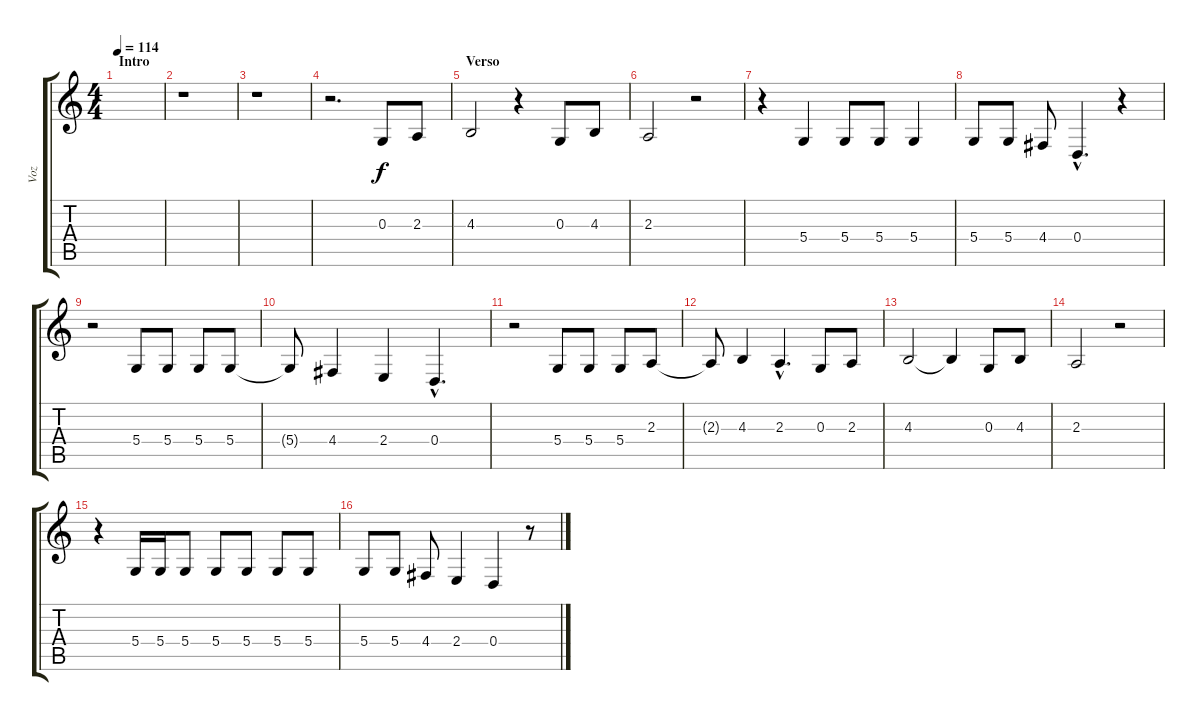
\track ("Voz" "Voz") {instrument clarinet}
\staff {score tabs}
\tuning (E4 B3 G3 D3 A2 E2) {hide}
\ts (4 4)
\section ("" "Intro")
\tempo 114
\clef g2
\ks c
|
r.1 |
r.1 |
r.2{d} 0.3.8 2.3.8 |
\section ("" "Verso")
4.3.2 r.4 0.3.8 4.3.8 |
2.3.2{volume 11} r.2 |
r.4{volume 13} 5.4.4 5.4.8 5.4.8 5.4.4 |
5.4.8 5.4.8 4.4.8 0.4{hac}.4{d} r.4 |
r.2 5.4.8 5.4.8 5.4.8 5.4.8 |
5.4{t}.8 4.4.4 2.4.4 0.4{hac}.4{d} |
r.2 5.4.8 5.4.8 5.4.8 2.3.8 |
2.3{t}.8 4.3.4 2.3{hac}.4{d} 0.3.8 2.3.8 |
4.3.2 4.3{t}.4 0.3.8 4.3.8 |
2.3.2{volume 11} r.2 |
r.4{volume 13} 5.4.16 5.4.16 5.4.8 5.4.8 5.4.8 5.4.8 5.4.8 |
5.4.8 5.4.8 4.4.8 2.4.4 0.4.4 r.8
